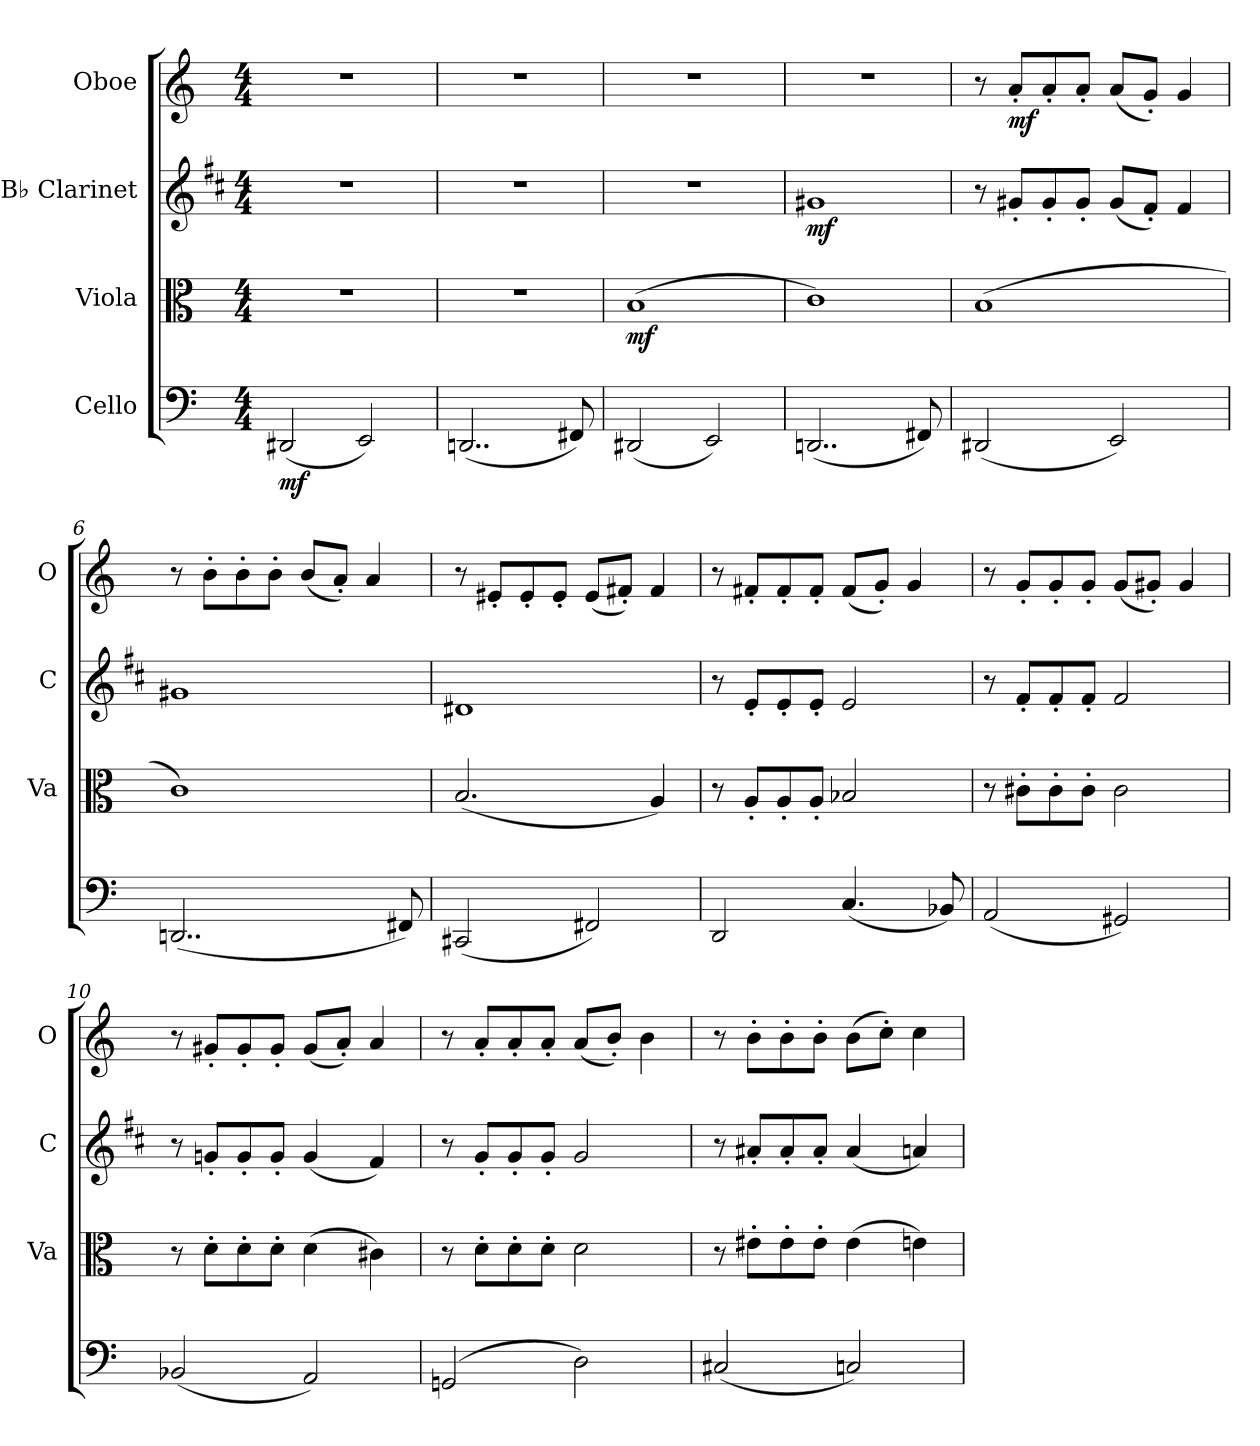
**kern	**dynam	**kern	**dynam	**kern	**dynam	**kern	**dynam
*part4	*part4	*part3	*part3	*part2	*part2	*part1	*part1
*staff4	*staff4	*staff3	*staff3	*staff2	*staff2	*staff1	*staff1
*I"Cello	*	*I"Viola	*	*I"B♭ Clarinet	*	*I"Oboe	*
*	*	*I'Va	*	*I'C	*	*I'O	*
*clefF4	*	*clefC3	*	*clefG2	*	*clefG2	*
*	*	*	*	*ITrd1c2	*	*	*
*k[]	*	*k[]	*	*k[]	*	*k[]	*
*M4/4	*	*M4/4	*	*M4/4	*	*M4/4	*
*MM120	*	*MM120	*	*MM120	*	*MM120	*
=1	=1	=1	=1	=1	=1	=1	=1
!	!LO:DY:b	!	!	!	!	!	!
(2DD#X/	mf	1r	.	1r	.	1r	.
2EE/)	.	.	.	.	.	.	.
=2	=2	=2	=2	=2	=2	=2	=2
(2..DDn/	.	1r	.	1r	.	1r	.
8FF#X/)	.	.	.	.	.	.	.
=3	=3	=3	=3	=3	=3	=3	=3
!	!	!	!LO:DY:b	!	!	!	!
(2DD#X/	.	(1B	mf	1r	.	1r	.
2EE/)	.	.	.	.	.	.	.
=4	=4	=4	=4	=4	=4	=4	=4
!	!	!	!	!	!LO:DY:b	!	!
(2..DDn/	.	1c)	.	1f#X	mf	1r	.
8FF#X/)	.	.	.	.	.	.	.
=5	=5	=5	=5	=5	=5	=5	=5
(2DD#X/	.	(1B	.	8r	.	8r	.
!	!	!	!	!	!	!	!LO:DY:b
.	.	.	.	8f#X'/L	.	8a'/L	mf
.	.	.	.	8f#'/	.	8a'/	.
.	.	.	.	8f#'/J	.	8a'/J	.
2EE/)	.	.	.	(8f#/L	.	(8a/L	.
.	.	.	.	8e'/J)	.	8g'/J)	.
.	.	.	.	4e/	.	4g/	.
=6	=6	=6	=6	=6	=6	=6	=6
(2..DDn/	.	1c)	.	1f#X	.	8r	.
.	.	.	.	.	.	8b'\L	.
.	.	.	.	.	.	8b'\	.
.	.	.	.	.	.	8b'\J	.
.	.	.	.	.	.	(8b/L	.
.	.	.	.	.	.	8a'/J)	.
.	.	.	.	.	.	4a/	.
8FF#X/)	.	.	.	.	.	.	.
=7	=7	=7	=7	=7	=7	=7	=7
(2CC#X/	.	(2.B/	.	1c#X	.	8r	.
.	.	.	.	.	.	8e#X'/L	.
.	.	.	.	.	.	8e#'/	.
.	.	.	.	.	.	8e#'/J	.
2FF#X/)	.	.	.	.	.	(8e#/L	.
.	.	.	.	.	.	8f#X'/J)	.
.	.	4A/)	.	.	.	4f#/	.
!!LO:LB:g=z
=8	=8	=8	=8	=8	=8	=8	=8
2DD/	.	8r	.	8r	.	8r	.
.	.	8A'/L	.	8d'/L	.	8f#X'/L	.
.	.	8A'/	.	8d'/	.	8f#'/	.
.	.	8A'/J	.	8d'/J	.	8f#'/J	.
(4.C/	.	2B-X/	.	2d/	.	(8f#/L	.
.	.	.	.	.	.	8g'/J)	.
.	.	.	.	.	.	4g/	.
8BB-X/)	.	.	.	.	.	.	.
=9	=9	=9	=9	=9	=9	=9	=9
(2AA/	.	8r	.	8r	.	8r	.
.	.	8c#X'\L	.	8e'/L	.	8g'/L	.
.	.	8c#'\	.	8e'/	.	8g'/	.
.	.	8c#'\J	.	8e'/J	.	8g'/J	.
2GG#X/)	.	2c#\	.	2e/	.	(8g/L	.
.	.	.	.	.	.	8g#X'/J)	.
.	.	.	.	.	.	4g#/	.
=10	=10	=10	=10	=10	=10	=10	=10
(2BB-X/	.	8r	.	8r	.	8r	.
.	.	8d'\L	.	8fn'/L	.	8g#X'/L	.
.	.	8d'\	.	8f'/	.	8g#'/	.
.	.	8d'\J	.	8f'/J	.	8g#'/J	.
2AA/)	.	(4d\	.	(4f/	.	(8g#/L	.
.	.	.	.	.	.	8a'/J)	.
.	.	4c#X\)	.	4e/)	.	4a/	.
=11	=11	=11	=11	=11	=11	=11	=11
(2GGn/	.	8r	.	8r	.	8r	.
.	.	8d'\L	.	8f'/L	.	8a'/L	.
.	.	8d'\	.	8f'/	.	8a'/	.
.	.	8d'\J	.	8f'/J	.	8a'/J	.
2D\)	.	2d\	.	2f/	.	(8a/L	.
.	.	.	.	.	.	8b'/J)	.
.	.	.	.	.	.	4b\	.
=12	=12	=12	=12	=12	=12	=12	=12
(2C#X/	.	8r	.	8r	.	8r	.
.	.	8e#X'\L	.	8g#X'/L	.	8b'\L	.
.	.	8e#'\	.	8g#'/	.	8b'\	.
.	.	8e#'\J	.	8g#'/J	.	8b'\J	.
2Cn/)	.	(4e#\	.	(4g#/	.	(8b\L	.
.	.	.	.	.	.	8cc'\J)	.
.	.	4en\)	.	4gn/)	.	4cc\	.
=	=	=	=	=	=	=	=
*-	*-	*-	*-	*-	*-	*-	*-
